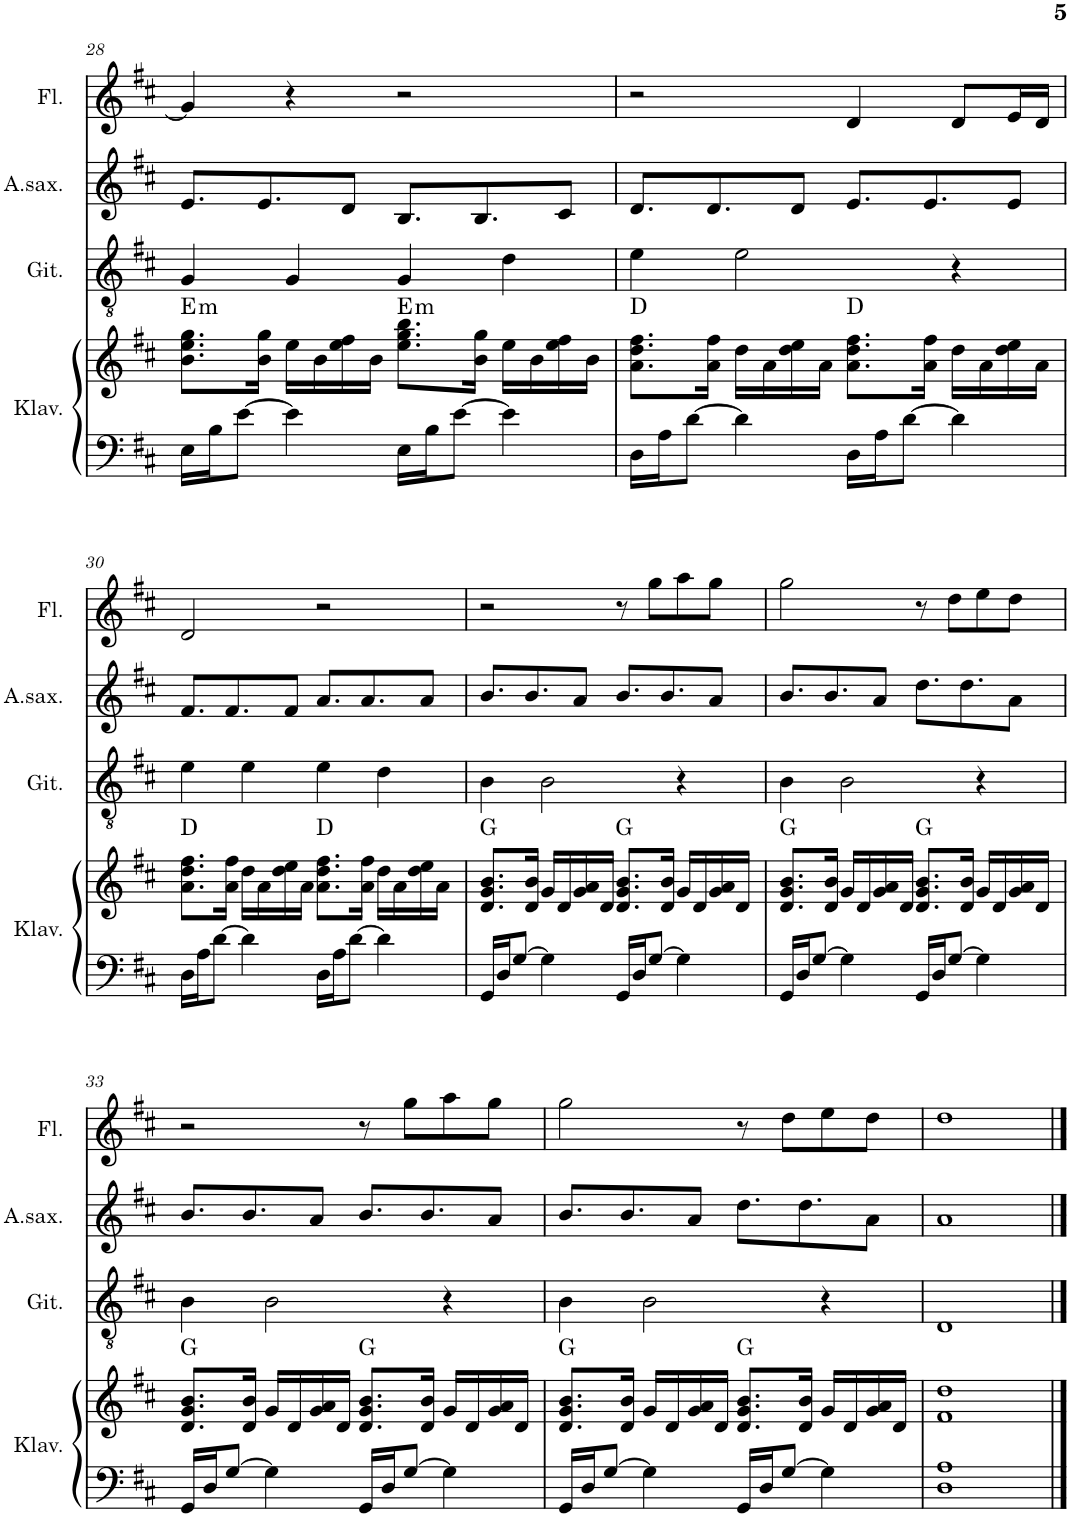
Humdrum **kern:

**kern	**kern	**harte	**kern	**kern	**kern
*part4	*part4	*part4	*part3	*part2	*part1
*staff5	*staff4	*	*staff3	*staff2	*staff1
*I"Klavier	*	*	*I"Akustische Gitarre	*I"Altsaxophon	*I"Flöte
*I'Klav.	*	*	*I'Git.	*I'A.sax.	*I'Fl.
!!LO:PB:g=z
*clefF4	*clefG2	*	*clefGv2	*clefG2	*clefG2
*	*	*	*	*ITrd5c9	*
*k[f#c#]	*k[f#c#]	*	*k[f#c#]	*k[f#c#]	*k[f#c#]
*M4/4	*M4/4	*	*M4/4	*M4/4	*M4/4
=28	=28	=28	=28	=28	=28
!	!	!LO:H:kt=m	!	!	!
16E\LL	8.b\ 8.ee\ 8.gg\L	E:min	4G/	8.e/L	4g/]
16B\J	.	.	.	.	.
[8e\J	.	.	.	.	.
.	16b\ 16gg\Jk	.	.	8.e/	.
4e\]	16ee\LL	.	4G/	.	4r
.	16b\	.	.	.	.
.	16ee\ 16ff#\	.	.	8d/J	.
.	16b\JJ	.	.	.	.
!	!	!LO:H:kt=m	!	!	!
16E\LL	8.ee\ 8.gg\ 8.bb\L	E:min	4G/	8.B/L	2r
16B\J	.	.	.	.	.
[8e\J	.	.	.	.	.
.	16b\ 16gg\Jk	.	.	8.B/	.
4e\]	16ee\LL	.	4d\	.	.
.	16b\	.	.	.	.
.	16ee\ 16ff#\	.	.	8c#/J	.
.	16b\JJ	.	.	.	.
=29	=29	=29	=29	=29	=29
16D\LL	8.a\ 8.dd\ 8.ff#\L	D:maj	4e\	8.d/L	2r
16A\J	.	.	.	.	.
[8d\J	.	.	.	.	.
.	16a\ 16ff#\Jk	.	.	8.d/	.
4d\]	16dd\LL	.	2e\	.	.
.	16a\	.	.	.	.
.	16dd\ 16ee\	.	.	8d/J	.
.	16a\JJ	.	.	.	.
16D\LL	8.a\ 8.dd\ 8.ff#\L	D:maj	.	8.e/L	4d/
16A\J	.	.	.	.	.
[8d\J	.	.	.	.	.
.	16a\ 16ff#\Jk	.	.	8.e/	.
4d\]	16dd\LL	.	4r	.	8d/L
.	16a\	.	.	.	.
.	16dd\ 16ee\	.	.	8e/J	16e/L
.	16a\JJ	.	.	.	16d/JJ
!!LO:LB:g=z
=30	=30	=30	=30	=30	=30
16D\LL	8.a\ 8.dd\ 8.ff#\L	D:maj	4e\	8.f#/L	2d/
16A\J	.	.	.	.	.
[8d\J	.	.	.	.	.
.	16a\ 16ff#\Jk	.	.	8.f#/	.
4d\]	16dd\LL	.	4e\	.	.
.	16a\	.	.	.	.
.	16dd\ 16ee\	.	.	8f#/J	.
.	16a\JJ	.	.	.	.
16D\LL	8.a\ 8.dd\ 8.ff#\L	D:maj	4e\	8.a/L	2r
16A\J	.	.	.	.	.
[8d\J	.	.	.	.	.
.	16a\ 16ff#\Jk	.	.	8.a/	.
4d\]	16dd\LL	.	4d\	.	.
.	16a\	.	.	.	.
.	16dd\ 16ee\	.	.	8a/J	.
.	16a\JJ	.	.	.	.
=31	=31	=31	=31	=31	=31
16GG/LL	8.d/ 8.g/ 8.b/L	G:maj	4B\	8.b/L	2r
16D/J	.	.	.	.	.
[8G/J	.	.	.	.	.
.	16d/ 16b/Jk	.	.	8.b/	.
4G\]	16g/LL	.	2B\	.	.
.	16d/	.	.	.	.
.	16g/ 16a/	.	.	8a/J	.
.	16d/JJ	.	.	.	.
16GG/LL	8.d/ 8.g/ 8.b/L	G:maj	.	8.b/L	8r
16D/J	.	.	.	.	.
[8G/J	.	.	.	.	8gg\L
.	16d/ 16b/Jk	.	.	8.b/	.
4G\]	16g/LL	.	4r	.	8aa\
.	16d/	.	.	.	.
.	16g/ 16a/	.	.	8a/J	8gg\J
.	16d/JJ	.	.	.	.
=32	=32	=32	=32	=32	=32
16GG/LL	8.d/ 8.g/ 8.b/L	G:maj	4B\	8.b/L	2gg\
16D/J	.	.	.	.	.
[8G/J	.	.	.	.	.
.	16d/ 16b/Jk	.	.	8.b/	.
4G\]	16g/LL	.	2B\	.	.
.	16d/	.	.	.	.
.	16g/ 16a/	.	.	8a/J	.
.	16d/JJ	.	.	.	.
16GG/LL	8.d/ 8.g/ 8.b/L	G:maj	.	8.dd\L	8r
16D/J	.	.	.	.	.
[8G/J	.	.	.	.	8dd\L
.	16d/ 16b/Jk	.	.	8.dd\	.
4G\]	16g/LL	.	4r	.	8ee\
.	16d/	.	.	.	.
.	16g/ 16a/	.	.	8a\J	8dd\J
.	16d/JJ	.	.	.	.
!!LO:LB:g=z
=33	=33	=33	=33	=33	=33
16GG/LL	8.d/ 8.g/ 8.b/L	G:maj	4B\	8.b/L	2r
16D/J	.	.	.	.	.
[8G/J	.	.	.	.	.
.	16d/ 16b/Jk	.	.	8.b/	.
4G\]	16g/LL	.	2B\	.	.
.	16d/	.	.	.	.
.	16g/ 16a/	.	.	8a/J	.
.	16d/JJ	.	.	.	.
16GG/LL	8.d/ 8.g/ 8.b/L	G:maj	.	8.b/L	8r
16D/J	.	.	.	.	.
[8G/J	.	.	.	.	8gg\L
.	16d/ 16b/Jk	.	.	8.b/	.
4G\]	16g/LL	.	4r	.	8aa\
.	16d/	.	.	.	.
.	16g/ 16a/	.	.	8a/J	8gg\J
.	16d/JJ	.	.	.	.
=34	=34	=34	=34	=34	=34
16GG/LL	8.d/ 8.g/ 8.b/L	G:maj	4B\	8.b/L	2gg\
16D/J	.	.	.	.	.
[8G/J	.	.	.	.	.
.	16d/ 16b/Jk	.	.	8.b/	.
4G\]	16g/LL	.	2B\	.	.
.	16d/	.	.	.	.
.	16g/ 16a/	.	.	8a/J	.
.	16d/JJ	.	.	.	.
16GG/LL	8.d/ 8.g/ 8.b/L	G:maj	.	8.dd\L	8r
16D/J	.	.	.	.	.
[8G/J	.	.	.	.	8dd\L
.	16d/ 16b/Jk	.	.	8.dd\	.
4G\]	16g/LL	.	4r	.	8ee\
.	16d/	.	.	.	.
.	16g/ 16a/	.	.	8a\J	8dd\J
.	16d/JJ	.	.	.	.
=35	=35	=35	=35	=35	=35
1D 1A	1f# 1dd	.	1D	1a	1dd
==	==	==	==	==	==
*-	*-	*-	*-	*-	*-
